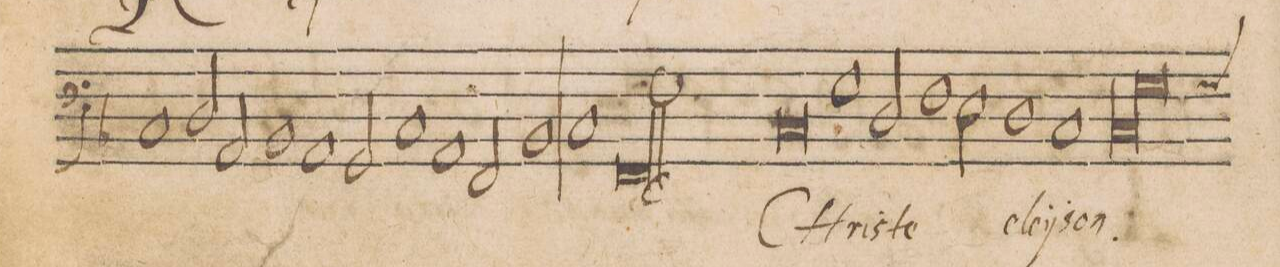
**kern	**text
*I"BASSVS	*
*clefF3	*
*k[b-]	*
*met(C|)	*
*M2/1	*
1C	.
=8	=8
2D/	.
2AA/	.
1BB-	.
=9	=9
1AA	.
2GG/	.
1C	.
=10	=10
1AA	.
2FF/	.
=11	=11
1BB-	.
1C	.
=12	=12
0FF	.
=13||	=13||
*yyM2/1	*
*yymet(C|)	*
0C	CHri-
=14	=14
1G	.
2D/	-ste
1F	.
=15	=15
2E\	.
1D	e-
=16	=16
1C	-leÿ-
*lig	*
1C	-son.
=17	=17
*custos:G	*
1G	.
*-	*-
